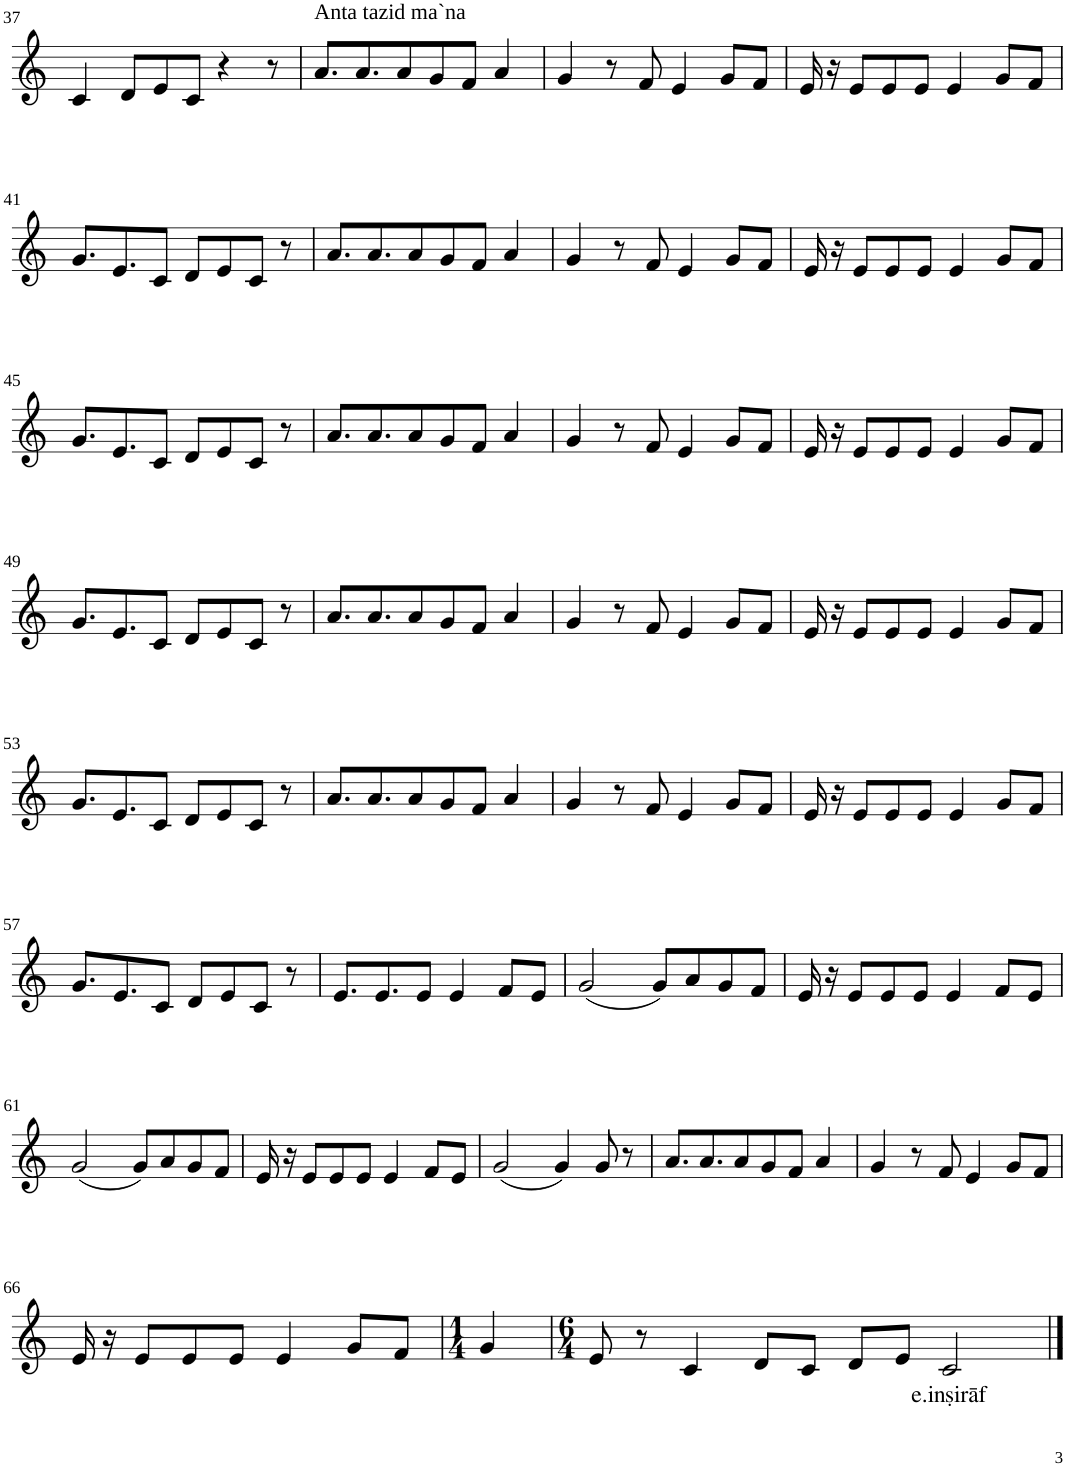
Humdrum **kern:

**kern	**text
*part1	*part1
*staff1	*staff1
*I"Violin	*
!!LO:PB:g=z
*clefG2	*
*k[]	*
*M8/8	*
=37	=37
4c/	.
8d/L	.
8e/	.
8c/J	.
4r	.
8r	.
=38	=38
!LO:TX:a:t=Anta tazid ma`na	!
8.a/L	.
8.a/	.
8a/	.
8g/	.
8f/J	.
4a/	.
=39	=39
4g/	.
8r	.
8f/	.
4e/	.
8g/L	.
8f/J	.
=40	=40
16e/	.
16r	.
8e/L	.
8e/	.
8e/J	.
4e/	.
8g/L	.
8f/J	.
!!LO:LB:g=z
=41	=41
8.g/L	.
8.e/	.
8c/J	.
8d/L	.
8e/	.
8c/J	.
8r	.
=42	=42
8.a/L	.
8.a/	.
8a/	.
8g/	.
8f/J	.
4a/	.
=43	=43
4g/	.
8r	.
8f/	.
4e/	.
8g/L	.
8f/J	.
=44	=44
16e/	.
16r	.
8e/L	.
8e/	.
8e/J	.
4e/	.
8g/L	.
8f/J	.
!!LO:LB:g=z
=45	=45
8.g/L	.
8.e/	.
8c/J	.
8d/L	.
8e/	.
8c/J	.
8r	.
=46	=46
8.a/L	.
8.a/	.
8a/	.
8g/	.
8f/J	.
4a/	.
=47	=47
4g/	.
8r	.
8f/	.
4e/	.
8g/L	.
8f/J	.
=48	=48
16e/	.
16r	.
8e/L	.
8e/	.
8e/J	.
4e/	.
8g/L	.
8f/J	.
!!LO:LB:g=z
=49	=49
8.g/L	.
8.e/	.
8c/J	.
8d/L	.
8e/	.
8c/J	.
8r	.
=50	=50
8.a/L	.
8.a/	.
8a/	.
8g/	.
8f/J	.
4a/	.
=51	=51
4g/	.
8r	.
8f/	.
4e/	.
8g/L	.
8f/J	.
=52	=52
16e/	.
16r	.
8e/L	.
8e/	.
8e/J	.
4e/	.
8g/L	.
8f/J	.
!!LO:LB:g=z
=53	=53
8.g/L	.
8.e/	.
8c/J	.
8d/L	.
8e/	.
8c/J	.
8r	.
=54	=54
8.a/L	.
8.a/	.
8a/	.
8g/	.
8f/J	.
4a/	.
=55	=55
4g/	.
8r	.
8f/	.
4e/	.
8g/L	.
8f/J	.
=56	=56
16e/	.
16r	.
8e/L	.
8e/	.
8e/J	.
4e/	.
8g/L	.
8f/J	.
!!LO:LB:g=z
=57	=57
8.g/L	.
8.e/	.
8c/J	.
8d/L	.
8e/	.
8c/J	.
8r	.
=58	=58
8.e/L	.
8.e/	.
8e/J	.
4e/	.
8f/L	.
8e/J	.
=59	=59
(2g/	.
8g/L)	.
8a/	.
8g/	.
8f/J	.
=60	=60
16e/	.
16r	.
8e/L	.
8e/	.
8e/J	.
4e/	.
8f/L	.
8e/J	.
!!LO:LB:g=z
=61	=61
(2g/	.
8g/L)	.
8a/	.
8g/	.
8f/J	.
=62	=62
16e/	.
16r	.
8e/L	.
8e/	.
8e/J	.
4e/	.
8f/L	.
8e/J	.
=63	=63
(2g/	.
4g/)	.
8g/	.
8r	.
=64	=64
8.a/L	.
8.a/	.
8a/	.
8g/	.
8f/J	.
4a/	.
=65	=65
4g/	.
8r	.
8f/	.
4e/	.
8g/L	.
8f/J	.
!!LO:LB:g=z
=66	=66
16e/	.
16r	.
8e/L	.
8e/	.
8e/J	.
4e/	.
8g/L	.
8f/J	.
=67	=67
*M1/4	*
4g/	.
=68	=68
*M6/4	*
8e/	.
8r	.
4c/	.
8d/L	.
8c/J	.
8d/L	.
8e/J	.
!	!LO:LY:b
2c/	e.inṣirāf
==	==
*-	*-
